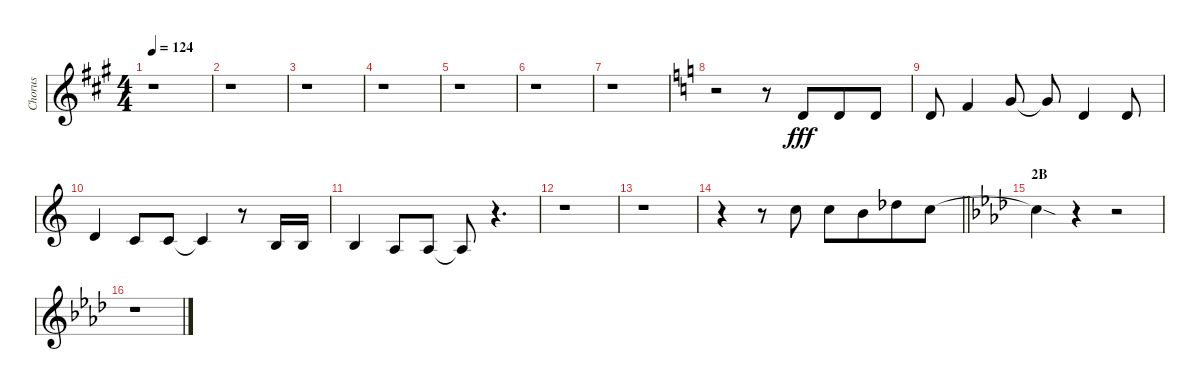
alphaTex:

\track ("Chorus" "Chorus") {instrument flute}
\staff {score}
\tuning (E4 B3 G3 D3 A2 E2 B1) {hide}
\ts (4 4)
\tempo 124
\clef g2
\ks a
r.1{dy fff} |
r.1 |
r.1 |
r.1 |
r.1 |
r.1 |
r.1 |
\ks c
r.2 r.8 3.2.8{beam merge} 3.2.8 3.2.8 |
3.2.8 1.1.4 3.1.8 3.1{t}.8 3.2.4 3.2.8 |
3.2.4 1.2.8 1.2.8 1.2{t}.4 r.8 0.2.16 0.2.16 |
0.2.4 2.3.8 2.3.8 2.3{t}.8 r.4{d} |
r.1 |
r.1 |
\barLineRight lightlight
r.4 r.8 8.1.8 8.1.8 7.1.8{beam merge} 9.1{acc b}.8 8.1.8 |
\section ("" "2B")
\ks ab
8.1{sod t}.4 r.4 r.2 |
r.1
